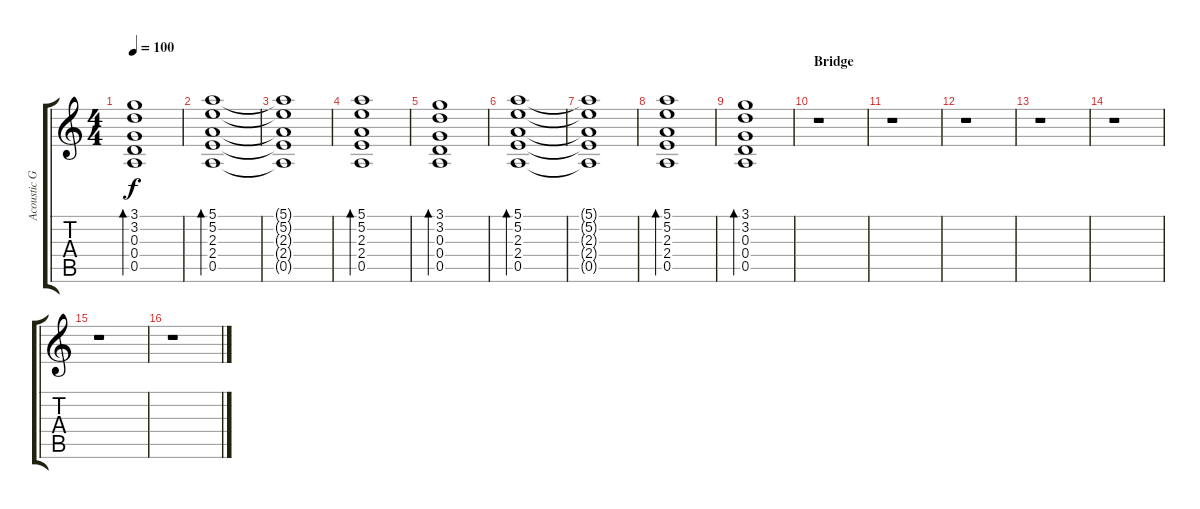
\track ("Acoustic Guitar" "Acoustic G") {instrument acousticguitarsteel}
\staff {score tabs}
\tuning (E4 B3 G3 D3 A2 E2) {hide}
\ts (4 4)
\tempo 100
\clef g2
\ks c
(3.1 3.2 0.3 0.4 0.5).1{bd 240 dy f} |
(5.1 5.2 2.3 2.4 0.5).1{bd 240} |
(5.1{t} 5.2{t} 2.3{t} 2.4{t} 0.5{t}).1 |
(5.1 5.2 2.3 2.4 0.5).1{bd 240} |
(3.1 3.2 0.3 0.4 0.5).1{bd 240} |
(5.1 5.2 2.3 2.4 0.5).1{bd 240} |
(5.1{t} 5.2{t} 2.3{t} 2.4{t} 0.5{t}).1 |
(5.1 5.2 2.3 2.4 0.5).1{bd 240} |
(3.1 3.2 0.3 0.4 0.5).1{bd 240} |
\section ("" "Bridge")
r.1 |
r.1 |
r.1 |
r.1 |
r.1 |
r.1 |
r.1
